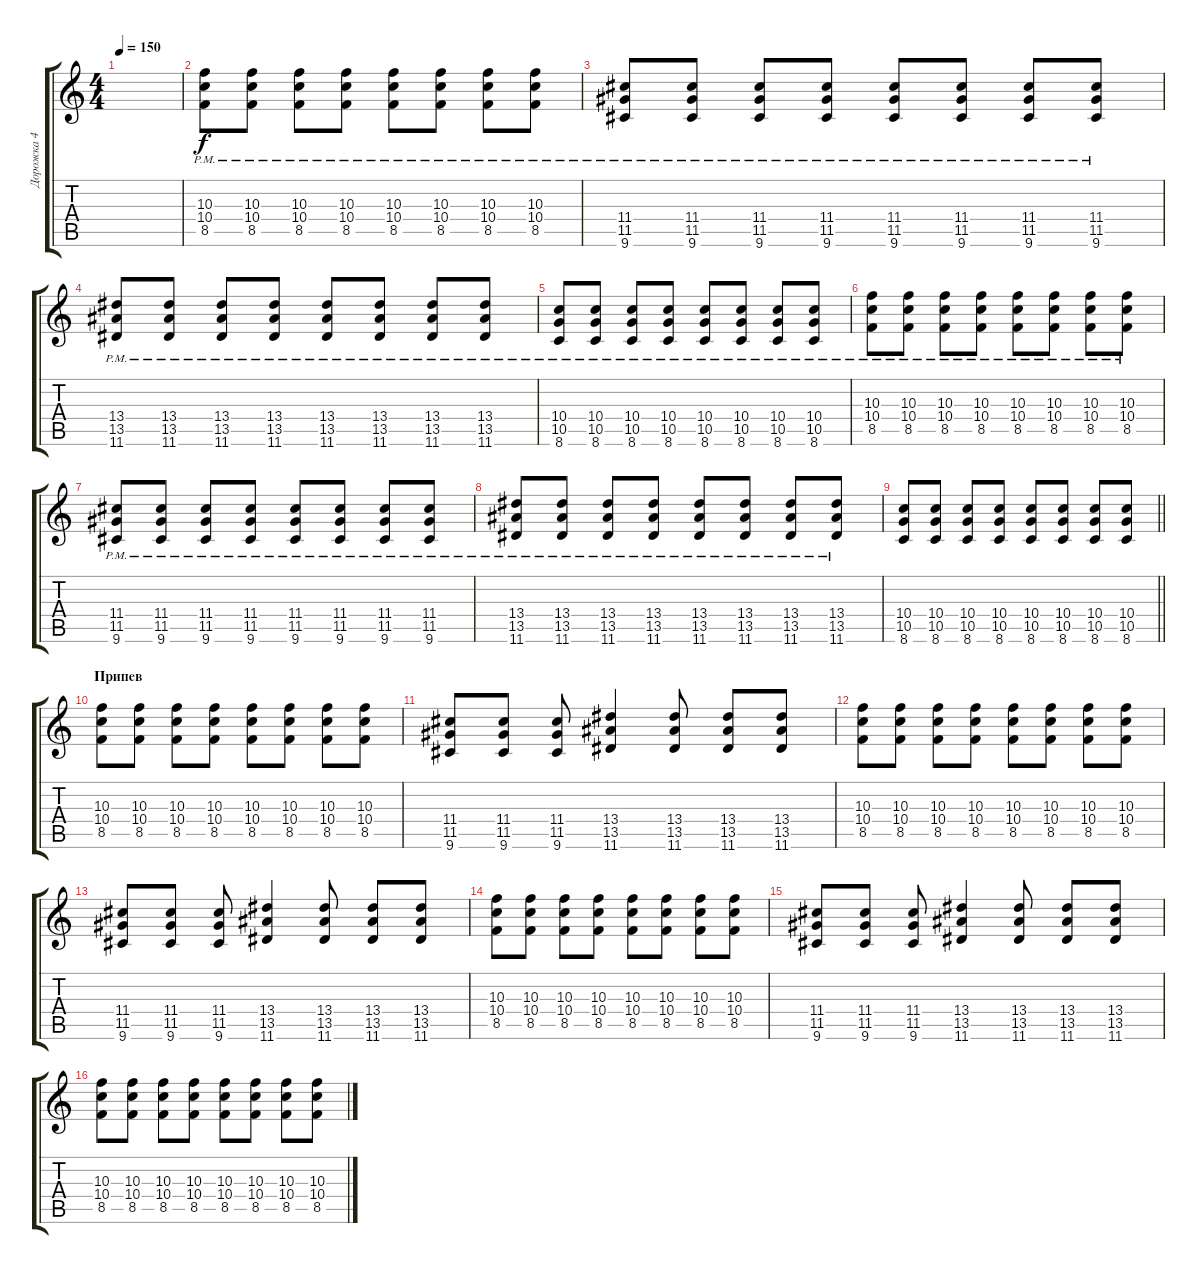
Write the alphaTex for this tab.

\track ("Дорожка 4" "Дорожка 4") {instrument overdrivenguitar}
\staff {score tabs}
\tuning (E4 B3 G3 D3 A2 E2) {hide}
\ts (4 4)
\tempo 150
\clef g2
\ks c
|
(10.3{pm} 10.4{pm} 8.5{pm}).8 (10.3{pm} 10.4{pm} 8.5{pm}).8 (10.3{pm} 10.4{pm} 8.5{pm}).8 (10.3{pm} 10.4{pm} 8.5{pm}).8 (10.3{pm} 10.4{pm} 8.5{pm}).8 (10.3{pm} 10.4{pm} 8.5{pm}).8 (10.3{pm} 10.4{pm} 8.5{pm}).8 (10.3{pm} 10.4{pm} 8.5{pm}).8 |
(11.4{pm} 11.5{pm} 9.6{pm}).8 (11.4{pm} 11.5{pm} 9.6{pm}).8 (11.4{pm} 11.5{pm} 9.6{pm}).8 (11.4{pm} 11.5{pm} 9.6{pm}).8 (11.4{pm} 11.5{pm} 9.6{pm}).8 (11.4{pm} 11.5{pm} 9.6{pm}).8 (11.4{pm} 11.5{pm} 9.6{pm}).8 (11.4{pm} 11.5{pm} 9.6{pm}).8 |
(13.4{pm} 13.5{pm} 11.6{pm}).8 (13.4{pm} 13.5{pm} 11.6{pm}).8 (13.4{pm} 13.5{pm} 11.6{pm}).8 (13.4{pm} 13.5{pm} 11.6{pm}).8 (13.4{pm} 13.5{pm} 11.6{pm}).8 (13.4{pm} 13.5{pm} 11.6{pm}).8 (13.4{pm} 13.5{pm} 11.6{pm}).8 (13.4{pm} 13.5{pm} 11.6{pm}).8 |
(10.4{pm} 10.5{pm} 8.6{pm}).8 (10.4{pm} 10.5{pm} 8.6{pm}).8 (10.4{pm} 10.5{pm} 8.6{pm}).8 (10.4{pm} 10.5{pm} 8.6{pm}).8 (10.4{pm} 10.5{pm} 8.6{pm}).8 (10.4{pm} 10.5{pm} 8.6{pm}).8 (10.4{pm} 10.5{pm} 8.6{pm}).8 (10.4{pm} 10.5{pm} 8.6{pm}).8 |
(10.3{pm} 10.4{pm} 8.5{pm}).8 (10.3{pm} 10.4{pm} 8.5{pm}).8 (10.3{pm} 10.4{pm} 8.5{pm}).8 (10.3{pm} 10.4{pm} 8.5{pm}).8 (10.3{pm} 10.4{pm} 8.5{pm}).8 (10.3{pm} 10.4{pm} 8.5{pm}).8 (10.3{pm} 10.4{pm} 8.5{pm}).8 (10.3{pm} 10.4{pm} 8.5{pm}).8 |
(11.4{pm} 11.5{pm} 9.6{pm}).8 (11.4{pm} 11.5{pm} 9.6{pm}).8 (11.4{pm} 11.5{pm} 9.6{pm}).8 (11.4{pm} 11.5{pm} 9.6{pm}).8 (11.4{pm} 11.5{pm} 9.6{pm}).8 (11.4{pm} 11.5{pm} 9.6{pm}).8 (11.4{pm} 11.5{pm} 9.6{pm}).8 (11.4{pm} 11.5{pm} 9.6{pm}).8 |
(13.4{pm} 13.5{pm} 11.6{pm}).8 (13.4{pm} 13.5{pm} 11.6{pm}).8 (13.4{pm} 13.5{pm} 11.6{pm}).8 (13.4{pm} 13.5{pm} 11.6{pm}).8 (13.4{pm} 13.5{pm} 11.6{pm}).8 (13.4{pm} 13.5{pm} 11.6{pm}).8 (13.4{pm} 13.5{pm} 11.6{pm}).8 (13.4{pm} 13.5{pm} 11.6{pm}).8 |
\barLineRight lightlight
(10.4 10.5 8.6).8 (10.4 10.5 8.6).8 (10.4 10.5 8.6).8 (10.4 10.5 8.6).8 (10.4 10.5 8.6).8 (10.4 10.5 8.6).8 (10.4 10.5 8.6).8 (10.4 10.5 8.6).8 |
\section ("" "Припев")
(10.3 10.4 8.5).8 (10.3 10.4 8.5).8 (10.3 10.4 8.5).8 (10.3 10.4 8.5).8 (10.3 10.4 8.5).8 (10.3 10.4 8.5).8 (10.3 10.4 8.5).8 (10.3 10.4 8.5).8 |
(11.4 11.5 9.6).8 (11.4 11.5 9.6).8 (11.4 11.5 9.6).8 (13.4 13.5 11.6).4 (13.4 13.5 11.6).8 (13.4 13.5 11.6).8 (13.4 13.5 11.6).8 |
(10.3 10.4 8.5).8 (10.3 10.4 8.5).8 (10.3 10.4 8.5).8 (10.3 10.4 8.5).8 (10.3 10.4 8.5).8 (10.3 10.4 8.5).8 (10.3 10.4 8.5).8 (10.3 10.4 8.5).8 |
(11.4 11.5 9.6).8 (11.4 11.5 9.6).8 (11.4 11.5 9.6).8 (13.4 13.5 11.6).4 (13.4 13.5 11.6).8 (13.4 13.5 11.6).8 (13.4 13.5 11.6).8 |
(10.3 10.4 8.5).8 (10.3 10.4 8.5).8 (10.3 10.4 8.5).8 (10.3 10.4 8.5).8 (10.3 10.4 8.5).8 (10.3 10.4 8.5).8 (10.3 10.4 8.5).8 (10.3 10.4 8.5).8 |
(11.4 11.5 9.6).8 (11.4 11.5 9.6).8 (11.4 11.5 9.6).8 (13.4 13.5 11.6).4 (13.4 13.5 11.6).8 (13.4 13.5 11.6).8 (13.4 13.5 11.6).8 |
(10.3 10.4 8.5).8 (10.3 10.4 8.5).8 (10.3 10.4 8.5).8 (10.3 10.4 8.5).8 (10.3 10.4 8.5).8 (10.3 10.4 8.5).8 (10.3 10.4 8.5).8 (10.3 10.4 8.5).8
